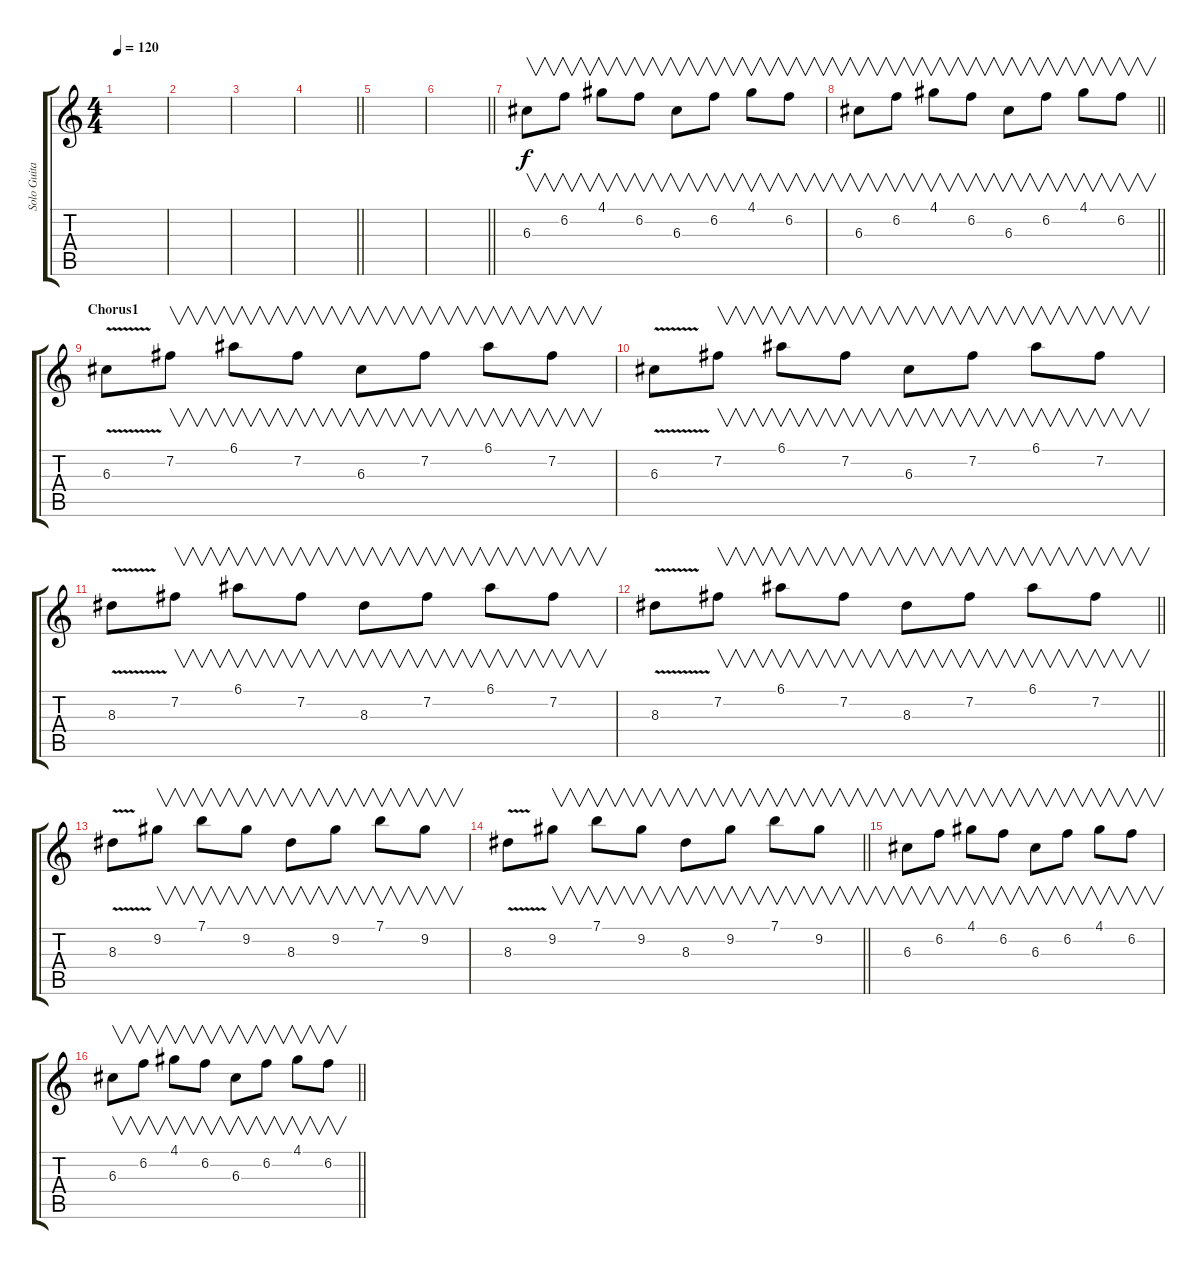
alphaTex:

\track ("Solo Guitar" "Solo Guita") {instrument distortionguitar}
\staff {score tabs}
\tuning (E4 B3 G3 D3 A2 E2) {hide}
\ts (4 4)
\tempo 120
\clef g2
\ks c
|
|
|
\barLineRight lightlight
|
|
\barLineRight lightlight
|
6.3.8{v} 6.2.8{v} 4.1.8{v} 6.2.8{v} 6.3.8{v} 6.2.8{v} 4.1.8{v} 6.2.8{v} |
\barLineRight lightlight
6.3.8{v} 6.2.8{v} 4.1.8{v} 6.2.8{v} 6.3.8{v} 6.2.8{v} 4.1.8{v} 6.2.8{v} |
\section ("" "Chorus1")
6.3{v}.8 7.2.8{v} 6.1.8{v} 7.2.8{v} 6.3.8{v} 7.2.8{v} 6.1.8{v} 7.2.8{v} |
6.3{v}.8 7.2.8{v} 6.1.8{v} 7.2.8{v} 6.3.8{v} 7.2.8{v} 6.1.8{v} 7.2.8{v} |
8.3{v}.8 7.2.8{v} 6.1.8{v} 7.2.8{v} 8.3.8{v} 7.2.8{v} 6.1.8{v} 7.2.8{v} |
\barLineRight lightlight
8.3{v}.8 7.2.8{v} 6.1.8{v} 7.2.8{v} 8.3.8{v} 7.2.8{v} 6.1.8{v} 7.2.8{v} |
8.3{v}.8 9.2.8{v} 7.1.8{v} 9.2.8{v} 8.3.8{v} 9.2.8{v} 7.1.8{v} 9.2.8{v} |
\barLineRight lightlight
8.3{v}.8 9.2.8{v} 7.1.8{v} 9.2.8{v} 8.3.8{v} 9.2.8{v} 7.1.8{v} 9.2.8{v} |
6.3.8{v} 6.2.8{v} 4.1.8{v} 6.2.8{v} 6.3.8{v} 6.2.8{v} 4.1.8{v} 6.2.8{v} |
\barLineRight lightlight
6.3.8{v} 6.2.8{v} 4.1.8{v} 6.2.8{v} 6.3.8{v} 6.2.8{v} 4.1.8{v} 6.2.8{v}
